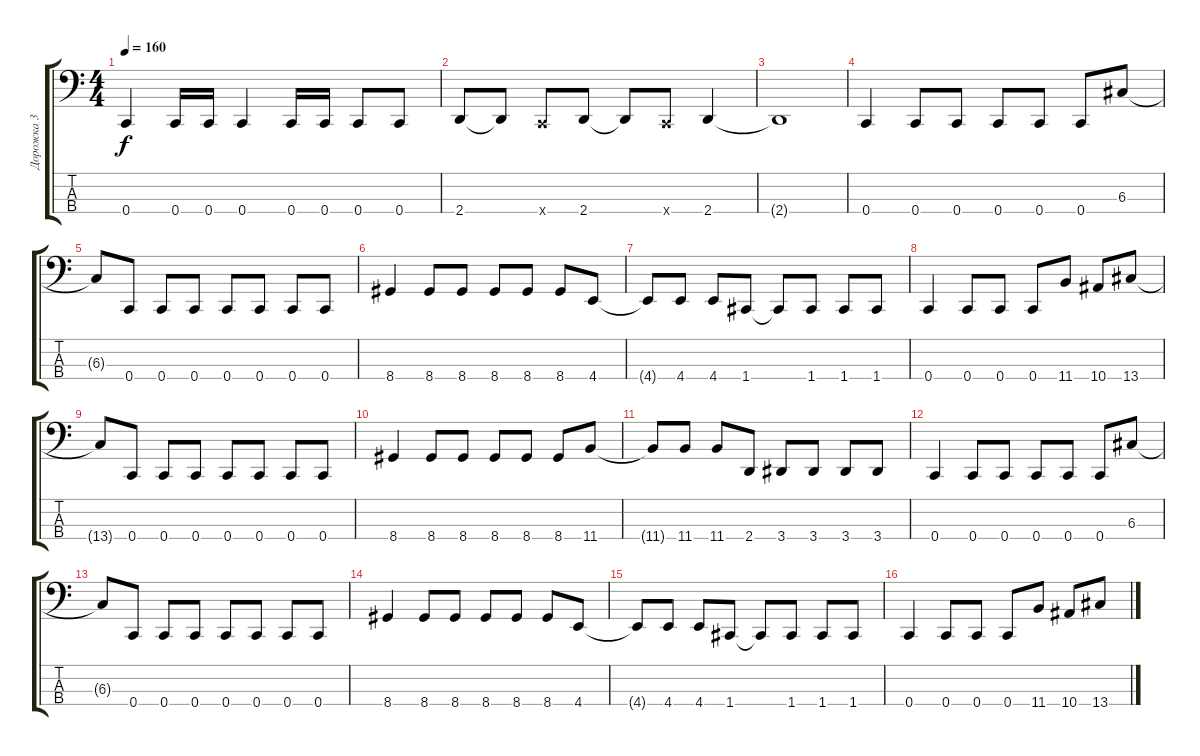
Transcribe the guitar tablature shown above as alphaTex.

\track ("Дорожка 3" "Дорожка 3") {instrument electricbasspick}
\staff {score tabs}
\tuning (F2 C2 G1 C1) {hide}
\ts (4 4)
\tempo 160
\clef f4
\ks c
0.4.4{dy f} 0.4.16 0.4.16 0.4.4 0.4.16 0.4.16 0.4.8 0.4.8 |
2.4.8 2.4{t}.8 0.4{x}.8 2.4.8 2.4{t}.8 0.4{x}.8 2.4.4 |
2.4{t}.1 |
0.4.4 0.4.8 0.4.8 0.4.8 0.4.8 0.4.8 6.3.8 |
6.3{t}.8 0.4.8 0.4.8 0.4.8 0.4.8 0.4.8 0.4.8 0.4.8 |
8.4.4 8.4.8 8.4.8 8.4.8 8.4.8 8.4.8 4.4.8 |
4.4{t}.8 4.4.8 4.4.8 1.4.8 1.4{t}.8 1.4.8 1.4.8 1.4.8 |
0.4.4 0.4.8 0.4.8 0.4.8 11.4.8 10.4.8 13.4.8 |
13.4{t}.8 0.4.8 0.4.8 0.4.8 0.4.8 0.4.8 0.4.8 0.4.8 |
8.4.4 8.4.8 8.4.8 8.4.8 8.4.8 8.4.8 11.4.8 |
11.4{t}.8 11.4.8 11.4.8 2.4.8 3.4.8 3.4.8 3.4.8 3.4.8 |
0.4.4 0.4.8 0.4.8 0.4.8 0.4.8 0.4.8 6.3.8 |
6.3{t}.8 0.4.8 0.4.8 0.4.8 0.4.8 0.4.8 0.4.8 0.4.8 |
8.4.4 8.4.8 8.4.8 8.4.8 8.4.8 8.4.8 4.4.8 |
4.4{t}.8 4.4.8 4.4.8 1.4.8 1.4{t}.8 1.4.8 1.4.8 1.4.8 |
0.4.4 0.4.8 0.4.8 0.4.8 11.4.8 10.4.8 13.4.8
